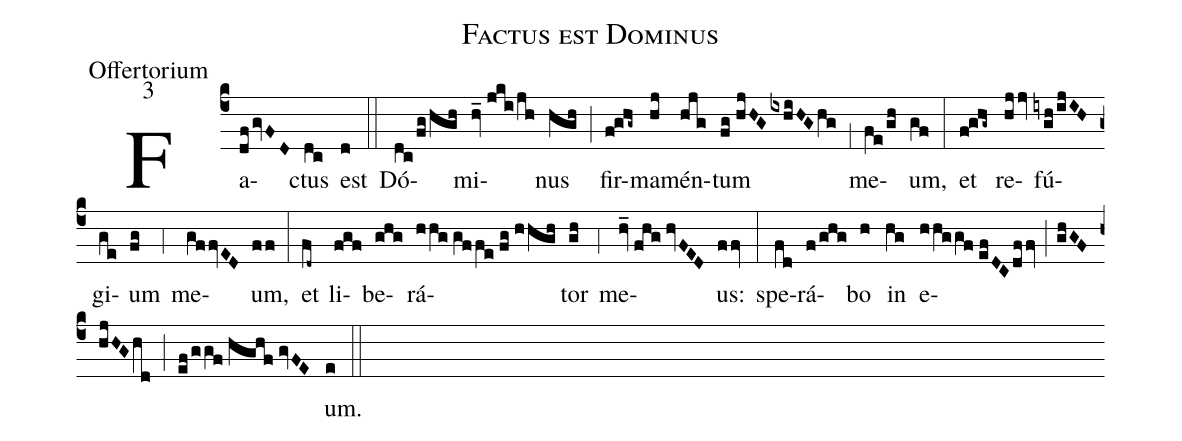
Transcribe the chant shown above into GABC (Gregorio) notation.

name:Factus est Dominus;
office-part:Offertorium;
mode:3;
%%
(c4) Fa(df/gvFD)ctus(dc) est(d) (::)
Dó(dc/fg/hgh)mi(hv_//jki/jh)nus(hgh) (;) fir(f!ghg~)ma(hj)mén(hjg)tum(fg//hjHG/ixhiHG/hg) (,1) me(fe/gh)um,(gf) (:)
et(f!ghg~) re(hjjv)fú(iygh/ijIH)gi(ge)um(fg) (,4) me(gffvED)um,(ff) (:)
et(fd~) li(fgf)be(ghg)rá(hhg//gffe//fg//hhgh)tor(gh) (,4) me(hv_//fhg//hvFED)us:(ffv) (:)
spe(fd)rá(f/ghg)bo(h) in(hg) e(hhggf//efDC/dffv;ghGF//hjHG/hd)(;)(ef/ggf//hghf//gvFE)um.(e) (::)
